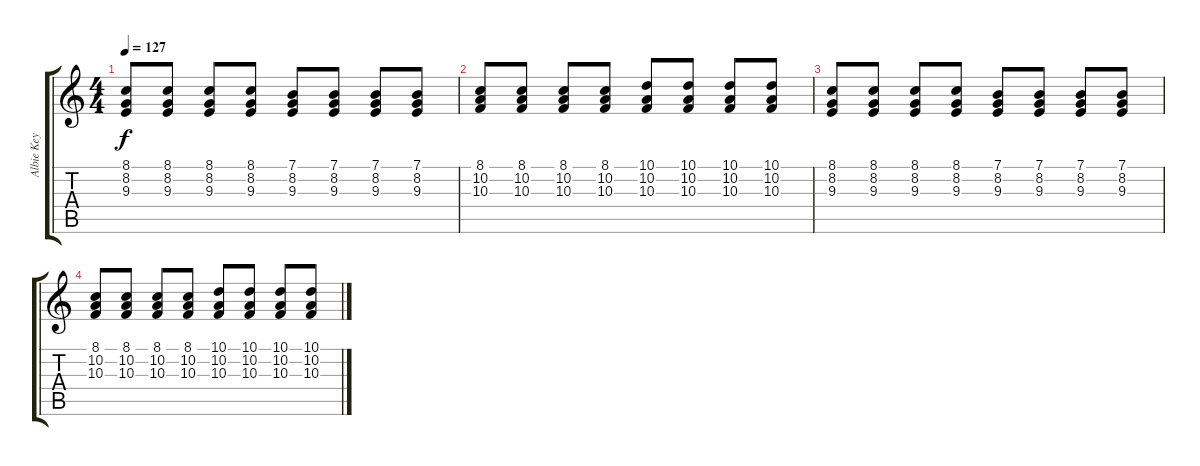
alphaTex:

\track ("Albie Key Left" "Albie Key ") {instrument recorder}
\staff {score tabs}
\tuning (E4 B3 G3 D3 A2 E2) {hide}
\ts (4 4)
\tempo 127
\clef g2
\ks c
(8.1 8.2 9.3).8{dy f} (8.1 8.2 9.3).8 (8.1 8.2 9.3).8 (8.1 8.2 9.3).8 (7.1 8.2 9.3).8 (7.1 8.2 9.3).8 (7.1 8.2 9.3).8 (7.1 8.2 9.3).8 |
(8.1 10.2 10.3).8 (8.1 10.2 10.3).8 (8.1 10.2 10.3).8 (8.1 10.2 10.3).8 (10.1 10.2 10.3).8 (10.1 10.2 10.3).8 (10.1 10.2 10.3).8 (10.1 10.2 10.3).8 |
(8.1 8.2 9.3).8 (8.1 8.2 9.3).8 (8.1 8.2 9.3).8 (8.1 8.2 9.3).8 (7.1 8.2 9.3).8 (7.1 8.2 9.3).8 (7.1 8.2 9.3).8 (7.1 8.2 9.3).8 |
(8.1 10.2 10.3).8 (8.1 10.2 10.3).8 (8.1 10.2 10.3).8 (8.1 10.2 10.3).8 (10.1 10.2 10.3).8 (10.1 10.2 10.3).8 (10.1 10.2 10.3).8 (10.1 10.2 10.3).8
